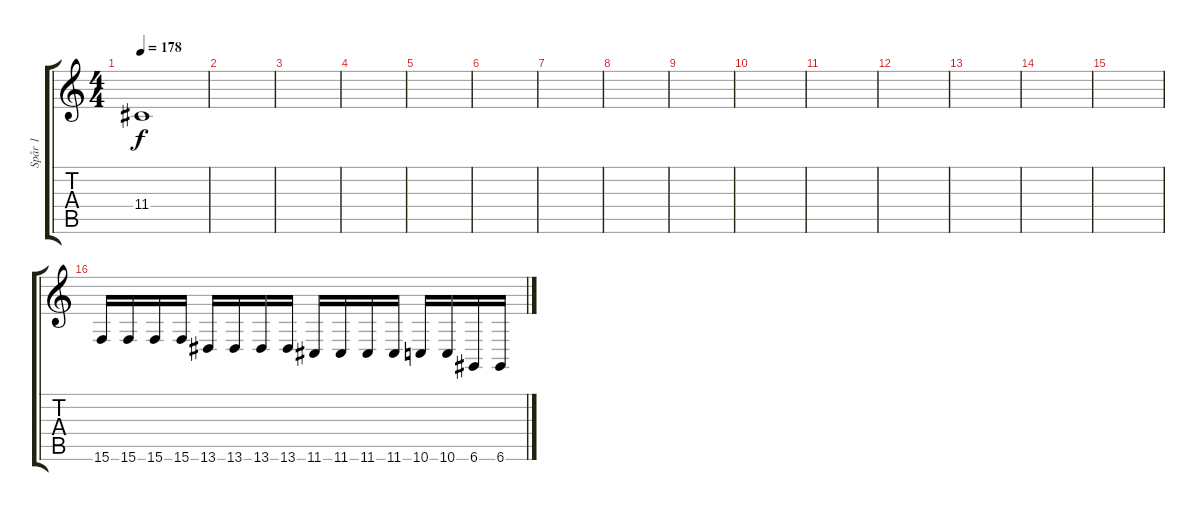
\track ("Spår 1" "Spår 1") {instrument lead2sawtooth}
\staff {score tabs}
\tuning (E4 B3 G3 D3 A2 D2) {hide}
\ts (4 4)
\tempo 178
\clef g2
\ks c
11.4{t}.1{dy f} |
|
|
|
|
|
|
|
|
|
|
|
|
|
|
15.6.16 15.6.16 15.6.16 15.6.16 13.6.16 13.6.16 13.6.16 13.6.16 11.6.16 11.6.16 11.6.16 11.6.16 10.6.16 10.6.16 6.6.16 6.6.16
